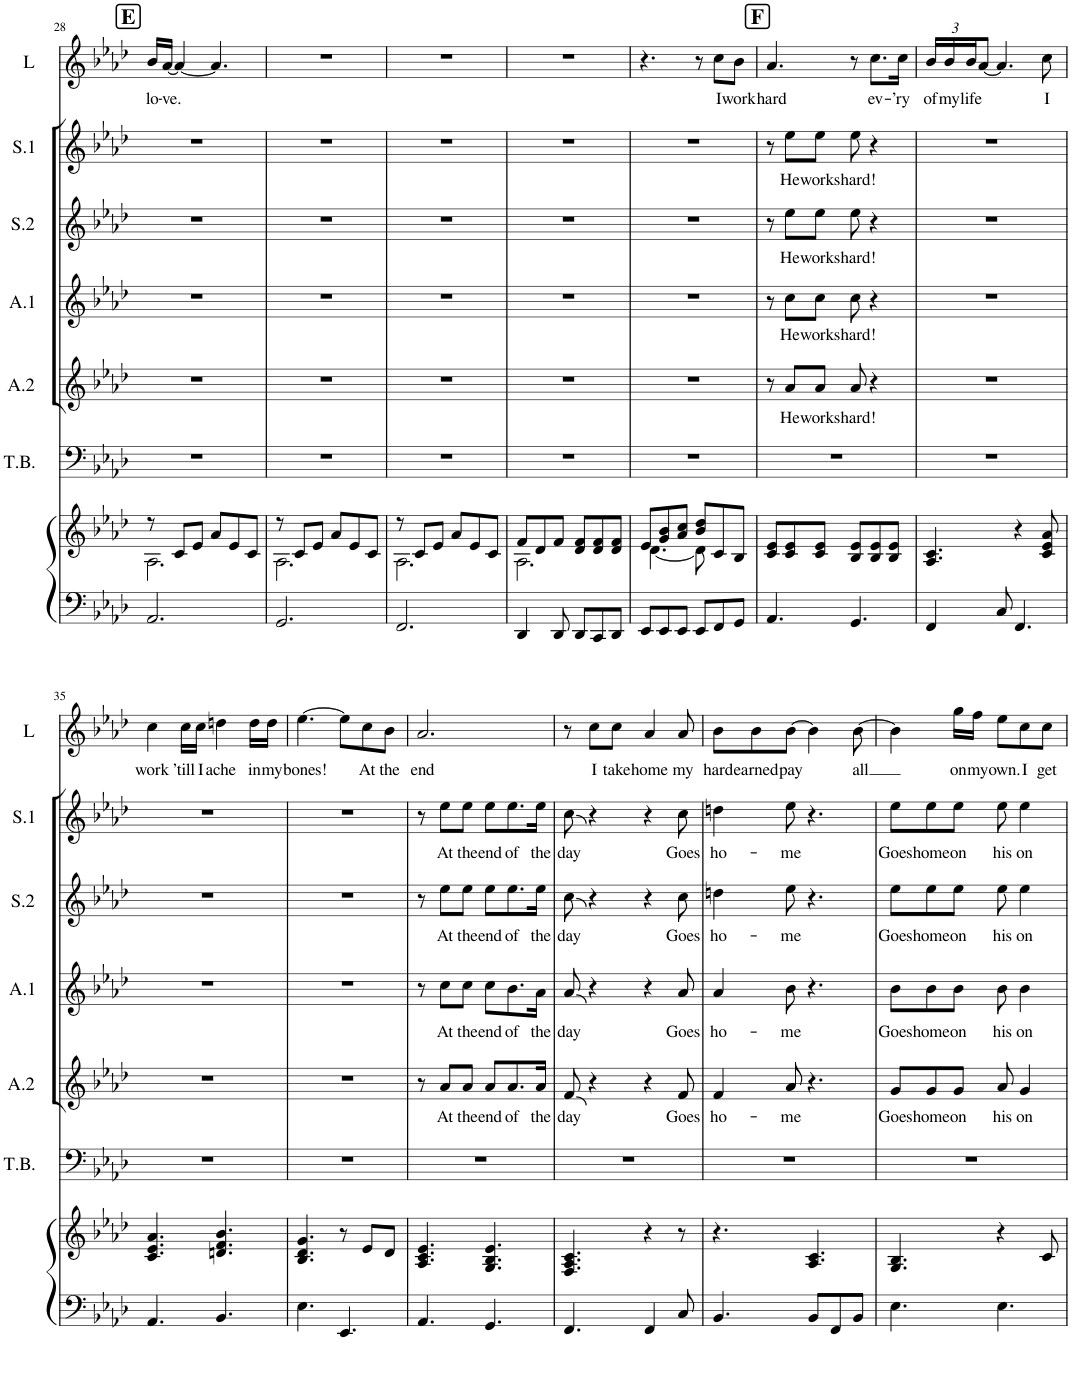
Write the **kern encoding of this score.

**kern	**kern	**kern	**kern	**text	**kern	**text	**kern	**text	**kern	**text	**kern	**text
*part7	*part7	*part6	*part5	*part5	*part4	*part4	*part3	*part3	*part2	*part2	*part1	*part1
*staff8	*staff7	*staff6	*staff5	*staff5	*staff4	*staff4	*staff3	*staff3	*staff2	*staff2	*staff1	*staff1
*I"Piano	*	*I"Tenor Bas	*I"Alt 2	*	*I"Alt 1	*	*I"Soprano 2	*	*I"Soprano 1	*	*I"Lead	*
*I'Pno	*	*I'T.B.	*I'A.2	*	*I'A.1	*	*I'S.2	*	*I'S.1	*	*I'L	*
!!LO:PB:g=z
*clefF4	*clefG2	*clefF4	*clefG2	*	*clefG2	*	*clefG2	*	*clefG2	*	*clefG2	*
*k[b-e-a-d-]	*k[b-e-a-d-]	*k[b-e-a-d-]	*k[b-e-a-d-]	*	*k[b-e-a-d-]	*	*k[b-e-a-d-]	*	*k[b-e-a-d-]	*	*k[b-e-a-d-]	*
*M6/8	*M6/8	*M6/8	*M6/8	*	*M6/8	*	*M6/8	*	*M6/8	*	*M6/8	*
!!LO:REH:place=s1:a:B:cj:fs=14:t=E
=28	=28	=28	=28	=28	=28	=28	=28	=28	=28	=28	=28	=28
*	*^	*	*	*	*	*	*	*	*	*	*	*
!	!	!	!	!	!	!	!	!	!	!	!	!	!LO:LY:b
2.AA-/	8r	2.A-\	2.r	2.r	.	2.r	.	2.r	.	2.r	.	16b-/LL	lo-
!	!	!	!	!	!	!	!	!	!	!	!	!	!LO:LY:b
.	.	.	.	.	.	.	.	.	.	.	.	[16a-/JJ	-ve.
.	8c/L	.	.	.	.	.	.	.	.	.	.	4a-/_	.
.	8e-/J	.	.	.	.	.	.	.	.	.	.	.	.
.	8a-/L	.	.	.	.	.	.	.	.	.	.	4.a-/]	.
.	8e-/	.	.	.	.	.	.	.	.	.	.	.	.
.	8c/J	.	.	.	.	.	.	.	.	.	.	.	.
=29	=29	=29	=29	=29	=29	=29	=29	=29	=29	=29	=29	=29	=29
2.GG/	8r	2.A-\	2.r	2.r	.	2.r	.	2.r	.	2.r	.	2.r	.
.	8c/L	.	.	.	.	.	.	.	.	.	.	.	.
.	8e-/J	.	.	.	.	.	.	.	.	.	.	.	.
.	8a-/L	.	.	.	.	.	.	.	.	.	.	.	.
.	8e-/	.	.	.	.	.	.	.	.	.	.	.	.
.	8c/J	.	.	.	.	.	.	.	.	.	.	.	.
=30	=30	=30	=30	=30	=30	=30	=30	=30	=30	=30	=30	=30	=30
2.FF/	8r	2.A-\	2.r	2.r	.	2.r	.	2.r	.	2.r	.	2.r	.
.	8c/L	.	.	.	.	.	.	.	.	.	.	.	.
.	8e-/J	.	.	.	.	.	.	.	.	.	.	.	.
.	8a-/L	.	.	.	.	.	.	.	.	.	.	.	.
.	8e-/	.	.	.	.	.	.	.	.	.	.	.	.
.	8c/J	.	.	.	.	.	.	.	.	.	.	.	.
=31	=31	=31	=31	=31	=31	=31	=31	=31	=31	=31	=31	=31	=31
4DD-/	8f/L	2.A-\	2.r	2.r	.	2.r	.	2.r	.	2.r	.	2.r	.
.	8d-/	.	.	.	.	.	.	.	.	.	.	.	.
8DD-/	8f/J	.	.	.	.	.	.	.	.	.	.	.	.
8DD-/L	8d-/ 8f/L	.	.	.	.	.	.	.	.	.	.	.	.
8CC/	8d-/ 8f/	.	.	.	.	.	.	.	.	.	.	.	.
8DD-/J	8d-/ 8f/J	.	.	.	.	.	.	.	.	.	.	.	.
=32	=32	=32	=32	=32	=32	=32	=32	=32	=32	=32	=32	=32	=32
8EE-/L	8e-/L	[4.d-\	2.r	2.r	.	2.r	.	2.r	.	2.r	.	4.r	.
8EE-/	8g/ 8b-/	.	.	.	.	.	.	.	.	.	.	.	.
8EE-/J	8a-/ 8cc/J	.	.	.	.	.	.	.	.	.	.	.	.
8EE-/L	8b-/ 8dd-/L	8d-\]	.	.	.	.	.	.	.	.	.	8r	.
!	!	!	!	!	!	!	!	!	!	!	!	!	!LO:LY:b
8FF/	8c/	4ryy	.	.	.	.	.	.	.	.	.	8cc\L	I
!	!	!	!	!	!	!	!	!	!	!	!	!	!LO:LY:b
8GG/J	8B-/J	.	.	.	.	.	.	.	.	.	.	8b-\J	work
*	*v	*v	*	*	*	*	*	*	*	*	*	*	*
!!LO:REH:place=s1:a:B:cj:fs=14:t=F
=33	=33	=33	=33	=33	=33	=33	=33	=33	=33	=33	=33	=33
!	!	!	!	!	!	!	!	!	!	!	!	!LO:LY:b
4.AA-/	8c/ 8e-/L	2.r	8r	.	8r	.	8r	.	8r	.	4.a-/	hard
!	!	!	!	!LO:LY:b	!	!LO:LY:b	!	!LO:LY:b	!	!LO:LY:b	!	!
.	8c/ 8e-/	.	8a-/L	He	8cc\L	He	8ee-\L	He	8ee-\L	He	.	.
!	!	!	!	!LO:LY:b	!	!LO:LY:b	!	!LO:LY:b	!	!LO:LY:b	!	!
.	8c/ 8e-/J	.	8a-/J	works	8cc\J	works	8ee-\J	works	8ee-\J	works	.	.
!	!	!	!	!LO:LY:b	!	!LO:LY:b	!	!LO:LY:b	!	!LO:LY:b	!	!
4.GG/	8B-/ 8e-/L	.	8a-/	hard!	8cc\	hard!	8ee-\	hard!	8ee-\	hard!	8r	.
!	!	!	!	!	!	!	!	!	!	!	!	!LO:LY:b
.	8B-/ 8e-/	.	4r	.	4r	.	4r	.	4r	.	8.cc\L	ev-
.	8B-/ 8e-/J	.	.	.	.	.	.	.	.	.	.	.
!	!	!	!	!	!	!	!	!	!	!	!	!LO:LY:b
.	.	.	.	.	.	.	.	.	.	.	16cc\Jk	-’ry
=34	=34	=34	=34	=34	=34	=34	=34	=34	=34	=34	=34	=34
*	*	*	*	*	*	*	*	*	*	*	*Xbrackettup	*
!	!	!	!	!	!	!	!	!	!	!	!	!LO:LY:b
4FF/	4.A-/ 4.c/	2.r	2.r	.	2.r	.	2.r	.	2.r	.	24b-/LL	of
!	!	!	!	!	!	!	!	!	!	!	!	!LO:LY:b
.	.	.	.	.	.	.	.	.	.	.	24b-/	my
!	!	!	!	!	!	!	!	!	!	!	!	!LO:LY:b
.	.	.	.	.	.	.	.	.	.	.	24b-/J	life
.	.	.	.	.	.	.	.	.	.	.	[8a-/J	.
8C/	.	.	.	.	.	.	.	.	.	.	4.a-/]	.
4.FF/	4r	.	.	.	.	.	.	.	.	.	.	.
!	!	!	!	!	!	!	!	!	!	!	!	!LO:LY:b
.	8c/ 8e-/ 8a-/	.	.	.	.	.	.	.	.	.	8cc\	I
!!LO:LB:g=z
=35	=35	=35	=35	=35	=35	=35	=35	=35	=35	=35	=35	=35
!	!	!	!	!	!	!	!	!	!	!	!	!LO:LY:b
4.AA-/	4.c/ 4.e-/ 4.a-/	2.r	2.r	.	2.r	.	2.r	.	2.r	.	4cc\	work
!	!	!	!	!	!	!	!	!	!	!	!	!LO:LY:b
.	.	.	.	.	.	.	.	.	.	.	16cc\LL	’till
!	!	!	!	!	!	!	!	!	!	!	!	!LO:LY:b
.	.	.	.	.	.	.	.	.	.	.	16cc\JJ	I
!	!	!	!	!	!	!	!	!	!	!	!	!LO:LY:b
4.BB-/	4.dn/ 4.f/ 4.b-/	.	.	.	.	.	.	.	.	.	4ddn\	ache
!	!	!	!	!	!	!	!	!	!	!	!	!LO:LY:b
.	.	.	.	.	.	.	.	.	.	.	16dd\LL	in
!	!	!	!	!	!	!	!	!	!	!	!	!LO:LY:b
.	.	.	.	.	.	.	.	.	.	.	16dd\JJ	my
=36	=36	=36	=36	=36	=36	=36	=36	=36	=36	=36	=36	=36
!	!	!	!	!	!	!	!	!	!	!	!	!LO:LY:b
4.E-\	4.B-/ 4.d-/ 4.g/	2.r	2.r	.	2.r	.	2.r	.	2.r	.	[4.ee-\	bones!
4.EE-/	8r	.	.	.	.	.	.	.	.	.	8ee-\L]	.
!	!	!	!	!	!	!	!	!	!	!	!	!LO:LY:b
.	8e-/L	.	.	.	.	.	.	.	.	.	8cc\	At
!	!	!	!	!	!	!	!	!	!	!	!	!LO:LY:b
.	8d-/J	.	.	.	.	.	.	.	.	.	8b-\J	the
=37	=37	=37	=37	=37	=37	=37	=37	=37	=37	=37	=37	=37
!	!	!	!	!	!	!	!	!	!	!	!	!LO:LY:b
4.AA-/	4.A-/ 4.c/ 4.e-/	2.r	8r	.	8r	.	8r	.	8r	.	2.a-/	end
!	!	!	!	!LO:LY:b	!	!LO:LY:b	!	!LO:LY:b	!	!LO:LY:b	!	!
.	.	.	8a-/L	At	8cc\L	At	8ee-\L	At	8ee-\L	At	.	.
!	!	!	!	!LO:LY:b	!	!LO:LY:b	!	!LO:LY:b	!	!LO:LY:b	!	!
.	.	.	8a-/J	the	8cc\J	the	8ee-\J	the	8ee-\J	the	.	.
!	!	!	!	!LO:LY:b	!	!LO:LY:b	!	!LO:LY:b	!	!LO:LY:b	!	!
4.GG/	4.G/ 4.B-/ 4.e-/	.	8a-/L	end	8cc\L	end	8ee-\L	end	8ee-\L	end	.	.
!	!	!	!	!LO:LY:b	!	!LO:LY:b	!	!LO:LY:b	!	!LO:LY:b	!	!
.	.	.	8.a-/	of	8.b-\	of	8.ee-\	of	8.ee-\	of	.	.
!	!	!	!	!LO:LY:b	!	!LO:LY:b	!	!LO:LY:b	!	!LO:LY:b	!	!
.	.	.	16a-/Jk	the	16a-\Jk	the	16ee-\Jk	the	16ee-\Jk	the	.	.
=38	=38	=38	=38	=38	=38	=38	=38	=38	=38	=38	=38	=38
!	!	!	!	!LO:LY:b	!	!LO:LY:b	!	!LO:LY:b	!	!LO:LY:b	!	!
4.FF/	4.F/ 4.A-/ 4.c/	2.r	8f/	day	8a-/	day	8cc\	day	8cc\	day	8r	.
!	!	!	!	!	!	!	!	!	!	!	!	!LO:LY:b
.	.	.	4r	.	4r	.	4r	.	4r	.	8cc\L	I
!	!	!	!	!	!	!	!	!	!	!	!	!LO:LY:b
.	.	.	.	.	.	.	.	.	.	.	8cc\J	take
!	!	!	!	!	!	!	!	!	!	!	!	!LO:LY:b
4FF/	4r	.	4r	.	4r	.	4r	.	4r	.	4a-/	home
!	!	!	!	!LO:LY:b	!	!LO:LY:b	!	!LO:LY:b	!	!LO:LY:b	!	!LO:LY:b
8C/	8r	.	8f/	Goes	8a-/	Goes	8cc\	Goes	8cc\	Goes	8a-/	my
=39	=39	=39	=39	=39	=39	=39	=39	=39	=39	=39	=39	=39
!	!	!	!	!LO:LY:b	!	!LO:LY:b	!	!LO:LY:b	!	!LO:LY:b	!	!LO:LY:b
4.BB-/	4.r	2.r	4f/	ho-	4a-/	ho-	4ddn\	ho-	4ddn\	ho-	8b-\L	hard
!	!	!	!	!	!	!	!	!	!	!	!	!LO:LY:b
.	.	.	.	.	.	.	.	.	.	.	8b-\	earned
!	!	!	!	!LO:LY:b	!	!LO:LY:b	!	!LO:LY:b	!	!LO:LY:b	!	!LO:LY:b
.	.	.	8a-/	-me	8b-\	-me	8ee-\	-me	8ee-\	-me	[8b-\J	pay
8BB-/L	4.A-/ 4.c/	.	4.r	.	4.r	.	4.r	.	4.r	.	4b-\]	.
8FF/	.	.	.	.	.	.	.	.	.	.	.	.
!	!	!	!	!	!	!	!	!	!	!	!	!LO:LY:b
8BB-/J	.	.	.	.	.	.	.	.	.	.	[8b-\	all
=40	=40	=40	=40	=40	=40	=40	=40	=40	=40	=40	=40	=40
!	!	!	!	!LO:LY:b	!	!LO:LY:b	!	!LO:LY:b	!	!LO:LY:b	!	!
4.E-\	4.G/ 4.B-/	2.r	8g/L	Goes	8b-\L	Goes	8ee-\L	Goes	8ee-\L	Goes	4b-\]	.
!	!	!	!	!LO:LY:b	!	!LO:LY:b	!	!LO:LY:b	!	!LO:LY:b	!	!
.	.	.	8g/	home	8b-\	home	8ee-\	home	8ee-\	home	.	.
!	!	!	!	!LO:LY:b	!	!LO:LY:b	!	!LO:LY:b	!	!LO:LY:b	!	!LO:LY:b
.	.	.	8g/J	on	8b-\J	on	8ee-\J	on	8ee-\J	on	16gg\LL	on
!	!	!	!	!	!	!	!	!	!	!	!	!LO:LY:b
.	.	.	.	.	.	.	.	.	.	.	16ff\JJ	my
!	!	!	!	!LO:LY:b	!	!LO:LY:b	!	!LO:LY:b	!	!LO:LY:b	!	!LO:LY:b
4.E-\	4r	.	8a-/	his	8b-\	his	8ee-\	his	8ee-\	his	8ee-\L	own.
!	!	!	!	!LO:LY:b	!	!LO:LY:b	!	!LO:LY:b	!	!LO:LY:b	!	!LO:LY:b
.	.	.	4g/	on	4b-\	on	4ee-\	on	4ee-\	on	8cc\	I
!	!	!	!	!	!	!	!	!	!	!	!	!LO:LY:b
.	8c/	.	.	.	.	.	.	.	.	.	8cc\J	get
=	=	=	=	=	=	=	=	=	=	=	=	=
*-	*-	*-	*-	*-	*-	*-	*-	*-	*-	*-	*-	*-
